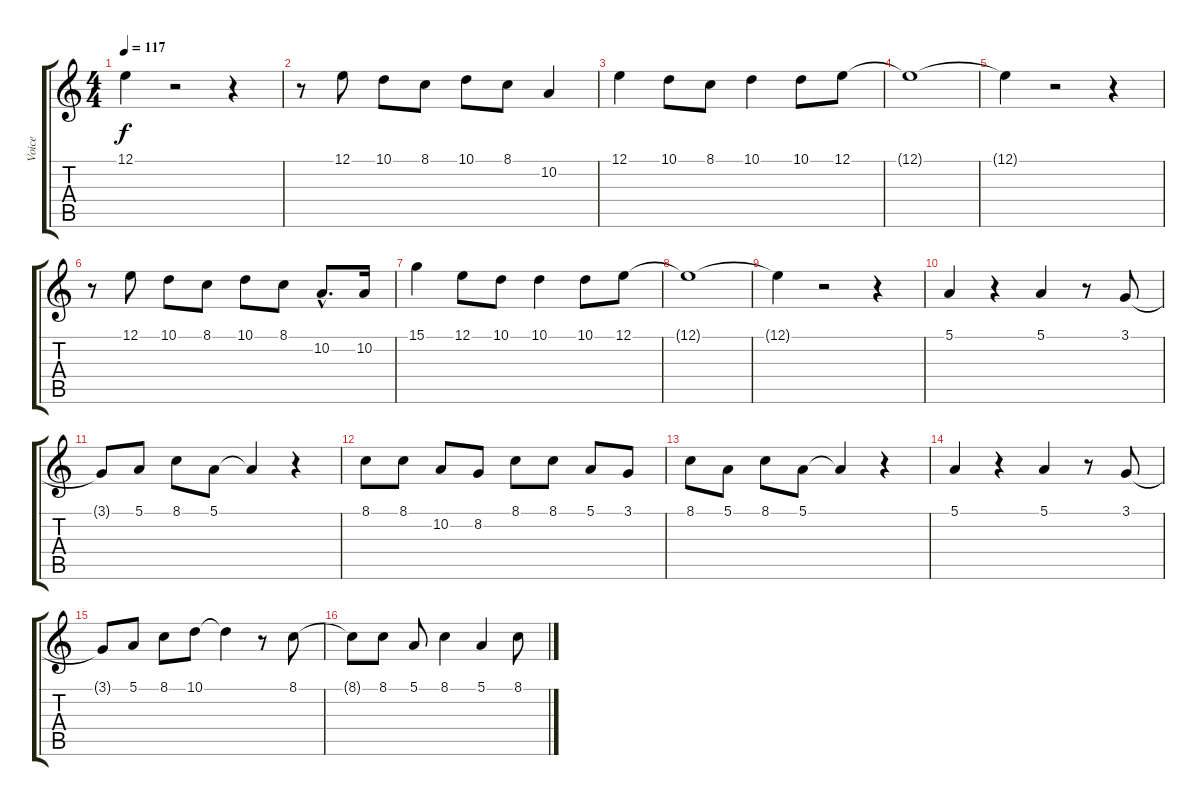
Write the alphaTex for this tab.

\track ("Voice" "Voice") {instrument frenchhorn}
\staff {score tabs}
\tuning (E4 B3 G3 D3 A2 E2) {hide}
\ts (4 4)
\tempo 117
\clef g2
\ks c
12.1{t}.4{dy f} r.2 r.4 |
r.8 12.1.8 10.1.8 8.1.8 10.1.8 8.1.8 10.2.4 |
12.1.4 10.1.8 8.1.8 10.1.4 10.1.8 12.1.8 |
12.1{t}.1 |
12.1{t}.4 r.2 r.4 |
r.8 12.1.8 10.1.8 8.1.8 10.1.8 8.1.8 10.2{hac}.8{d} 10.2.16 |
15.1.4 12.1.8 10.1.8 10.1.4 10.1.8 12.1.8 |
12.1{t}.1 |
12.1{t}.4 r.2 r.4 |
5.1.4 r.4 5.1.4 r.8 3.1.8 |
3.1{t}.8 5.1.8 8.1.8 5.1.8 5.1{t}.4 r.4 |
8.1.8 8.1.8 10.2.8 8.2.8 8.1.8 8.1.8 5.1.8 3.1.8 |
8.1.8 5.1.8 8.1.8 5.1.8 5.1{t}.4 r.4 |
5.1.4 r.4 5.1.4 r.8 3.1.8 |
3.1{t}.8 5.1.8 8.1.8 10.1.8 10.1{t}.4 r.8 8.1.8 |
8.1{t}.8 8.1.8 5.1.8 8.1.4 5.1.4 8.1.8
